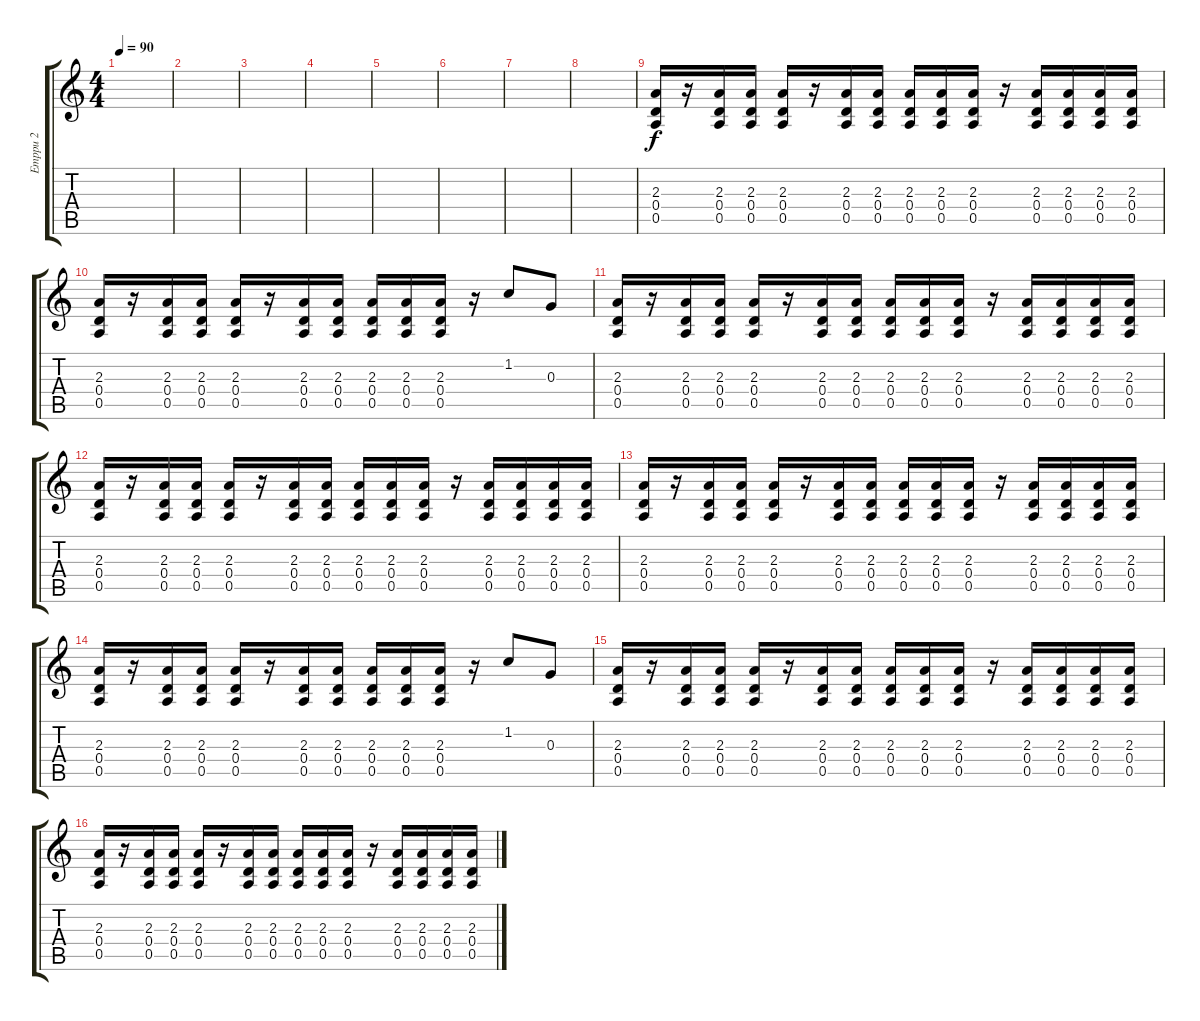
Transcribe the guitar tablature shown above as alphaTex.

\track ("Emppu 2" "Emppu 2") {instrument distortionguitar}
\staff {score tabs}
\tuning (E4 B3 G3 D3 A2 E2) {hide}
\ts (4 4)
\tempo 90
\clef g2
\ks c
|
|
|
|
|
|
|
|
(2.3 0.4 0.5).16 r.16 (2.3 0.4 0.5).16 (2.3 0.4 0.5).16 (2.3 0.4 0.5).16 r.16 (2.3 0.4 0.5).16 (2.3 0.4 0.5).16 (2.3 0.4 0.5).16 (2.3 0.4 0.5).16 (2.3 0.4 0.5).16 r.16 (2.3 0.4 0.5).16 (2.3 0.4 0.5).16 (2.3 0.4 0.5).16 (2.3 0.4 0.5).16 |
(2.3 0.4 0.5).16 r.16 (2.3 0.4 0.5).16 (2.3 0.4 0.5).16 (2.3 0.4 0.5).16 r.16 (2.3 0.4 0.5).16 (2.3 0.4 0.5).16 (2.3 0.4 0.5).16 (2.3 0.4 0.5).16 (2.3 0.4 0.5).16 r.16 1.2.8 0.3.8 |
(2.3 0.4 0.5).16 r.16 (2.3 0.4 0.5).16 (2.3 0.4 0.5).16 (2.3 0.4 0.5).16 r.16 (2.3 0.4 0.5).16 (2.3 0.4 0.5).16 (2.3 0.4 0.5).16 (2.3 0.4 0.5).16 (2.3 0.4 0.5).16 r.16 (2.3 0.4 0.5).16 (2.3 0.4 0.5).16 (2.3 0.4 0.5).16 (2.3 0.4 0.5).16 |
(2.3 0.4 0.5).16 r.16 (2.3 0.4 0.5).16 (2.3 0.4 0.5).16 (2.3 0.4 0.5).16 r.16 (2.3 0.4 0.5).16 (2.3 0.4 0.5).16 (2.3 0.4 0.5).16 (2.3 0.4 0.5).16 (2.3 0.4 0.5).16 r.16 (2.3 0.4 0.5).16 (2.3 0.4 0.5).16 (2.3 0.4 0.5).16 (2.3 0.4 0.5).16 |
(2.3 0.4 0.5).16 r.16 (2.3 0.4 0.5).16 (2.3 0.4 0.5).16 (2.3 0.4 0.5).16 r.16 (2.3 0.4 0.5).16 (2.3 0.4 0.5).16 (2.3 0.4 0.5).16 (2.3 0.4 0.5).16 (2.3 0.4 0.5).16 r.16 (2.3 0.4 0.5).16 (2.3 0.4 0.5).16 (2.3 0.4 0.5).16 (2.3 0.4 0.5).16 |
(2.3 0.4 0.5).16 r.16 (2.3 0.4 0.5).16 (2.3 0.4 0.5).16 (2.3 0.4 0.5).16 r.16 (2.3 0.4 0.5).16 (2.3 0.4 0.5).16 (2.3 0.4 0.5).16 (2.3 0.4 0.5).16 (2.3 0.4 0.5).16 r.16 1.2.8 0.3.8 |
(2.3 0.4 0.5).16 r.16 (2.3 0.4 0.5).16 (2.3 0.4 0.5).16 (2.3 0.4 0.5).16 r.16 (2.3 0.4 0.5).16 (2.3 0.4 0.5).16 (2.3 0.4 0.5).16 (2.3 0.4 0.5).16 (2.3 0.4 0.5).16 r.16 (2.3 0.4 0.5).16 (2.3 0.4 0.5).16 (2.3 0.4 0.5).16 (2.3 0.4 0.5).16 |
(2.3 0.4 0.5).16 r.16 (2.3 0.4 0.5).16 (2.3 0.4 0.5).16 (2.3 0.4 0.5).16 r.16 (2.3 0.4 0.5).16 (2.3 0.4 0.5).16 (2.3 0.4 0.5).16 (2.3 0.4 0.5).16 (2.3 0.4 0.5).16 r.16 (2.3 0.4 0.5).16 (2.3 0.4 0.5).16 (2.3 0.4 0.5).16 (2.3 0.4 0.5).16
